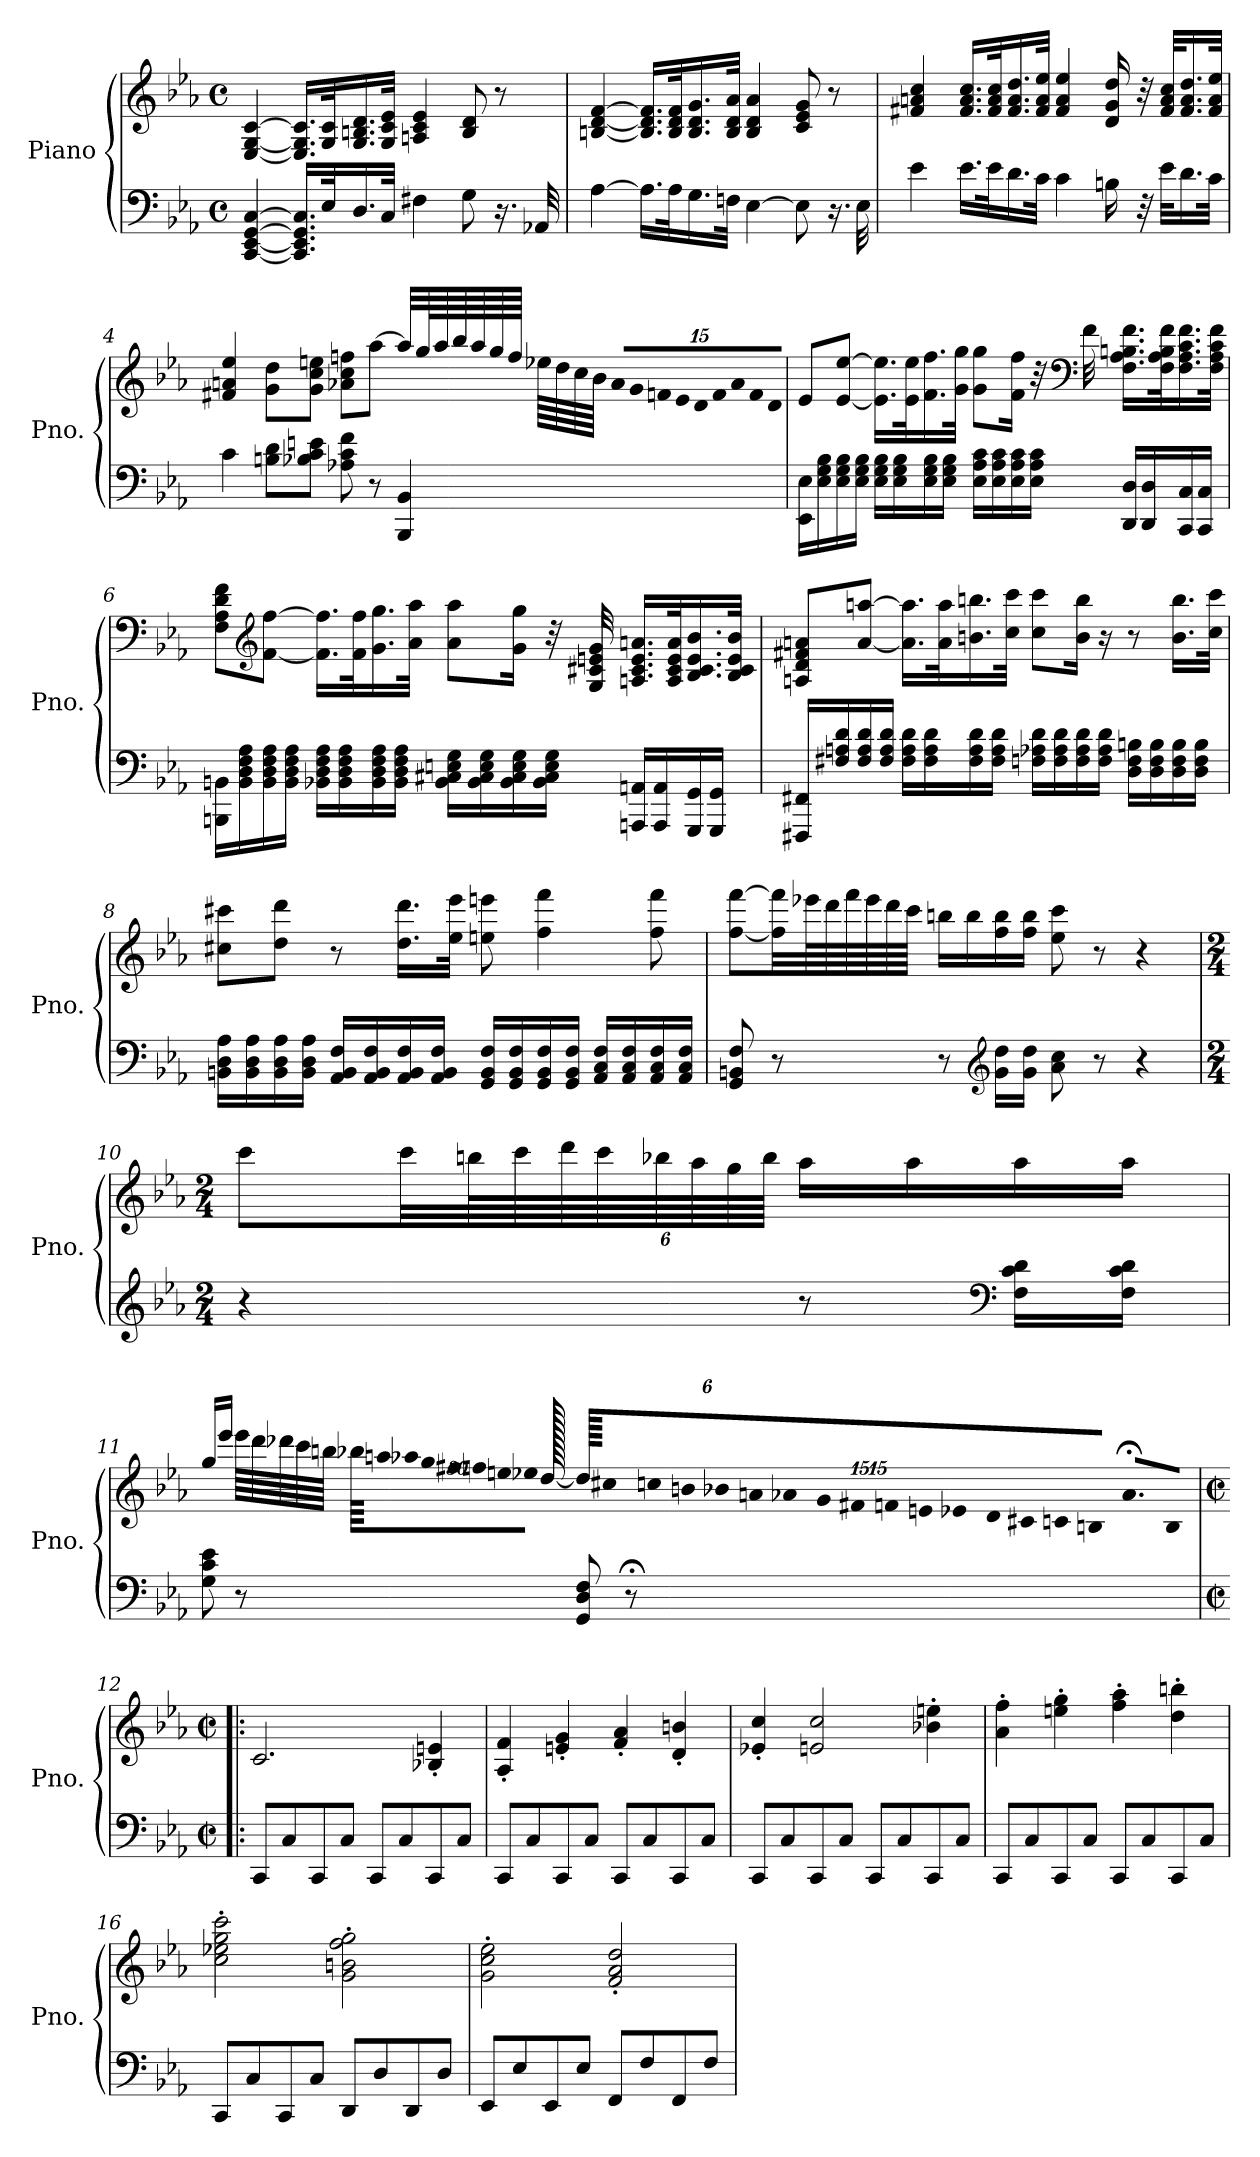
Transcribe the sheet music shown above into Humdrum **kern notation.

**kern	**kern
*part1	*part1
*staff2	*staff1
*I"Piano	*
*I'Pno.	*
*clefF4	*clefG2
*k[b-e-a-]	*k[b-e-a-]
*M4/4	*M4/4
*met(c)	*met(c)
*MM25	*MM25
=1	=1
[4CC/ [4EE-/ [4GG/ [4C/	[4E-/ [4G/ [4c/
16.CC/] 16.EE-/] 16.GG/] 16.C/]LL	16.E-/] 16.G/] 16.c/]LL
32E-/K	32G/ 32c/K
16.D/	16.G/ 16.Bn/ 16.d/
32C/JJk	32G/ 32c/ 32e-/JJk
4F#X\	4An/ 4c/ 4e-/
8G\	8B/ 8d/
16.r	8r
32AA-X/	.
=2	=2
[4A-\	[4Bn/ [4d/ [4f/
16.A-\LL]	16.B/] 16.d/] 16.f/]LL
32A-\K	32B/ 32d/ 32f/K
16.G\	16.B/ 16.d/ 16.g/
32Fn\JJk	32B/ 32d/ 32a-/JJk
[4E-\	4B/ 4d/ 4a-/
8E-\]	8c/ 8e-/ 8g/
16.r	8r
32E-\	.
!!LO:LB:g=z
=3	=3
4e-\	4f#X/ 4an/ 4cc/
16.e-\LL	16.f#/ 16.a/ 16.cc/LL
32e-\K	32f#/ 32a/ 32cc/K
16.d\	16.f#/ 16.a/ 16.dd/
32c\JJk	32f#/ 32a/ 32ee-/JJk
4c\	4f#/ 4a/ 4ee-/
16Bn\	16d/ 16g/ 16dd/
32r	32r
32e-\KLL	32f#/ 32a/ 32cc/KLL
16.d\	16.f#/ 16.a/ 16.dd/
32c\JJk	32f#/ 32a/ 32ee-/JJk
!!LO:LB:g=z
=4	=4
4c\	4f#X/ 4an/ 4ee-/
8Bn\ 8d\L	8g\ 8dd\L
8B-X\ 8c\ 8en\J	8g\ 8cc\ 8een\J
8A-X\ 8c\ 8f\	8a-X\ 8cc\ 8ffn\L
8r	[8aa-\J
4BBB-/ 4BB-/	32aa-/LLL]
.	64gg/L
.	64aa-/
.	64bb-/
.	64aa-/
.	64gg/
.	64ff/JJJJ
.	64ee-X\LLLL
.	64dd\
.	64cc\
.	64b-\JJJJ
*	*Xbrackettup
!	!LO:N:vis=128
.	1920%13a-/LLLLL
!	!LO:N:vis=128
.	1920%13g/
!	!LO:N:vis=128
.	1920%13fn/
!	!LO:N:vis=128
.	1920%13e-/
!	!LO:N:vis=128
.	1920%13d/
!	!LO:N:vis=128
.	1920%13f/
!	!LO:N:vis=128
.	1920%13a-/
!	!LO:N:vis=128
.	1920%13f/
!	!LO:N:vis=128
.	1920%13d/JJJJJ
.	640ryy
!!LO:LB:g=z
=5	=5
16EE-\ 16E-\LL	8e-/L
16E-\ 16G\ 16B-\	.
16E-\ 16G\ 16B-\	[8e-/ [8ee-/J
16E-\ 16G\ 16B-\JJ	.
16E-\ 16G\ 16B-\LL	16.e-\] 16.ee-\]LL
16E-\ 16G\ 16B-\	.
.	32e-\ 32ee-\K
16E-\ 16G\ 16B-\	16.f\ 16.ff\
16E-\ 16G\ 16B-\JJ	.
.	32g\ 32gg\JJk
16E-\ 16A-\ 16c\LL	8g\ 8gg\L
16E-\ 16A-\ 16c\	.
16E-\ 16A-\ 16c\	16f\ 16ff\Jk
16E-\ 16A-\ 16c\JJ	32r
*	*clefF4
.	32f\
16DD/ 16D/LL	16.F\ 16.A-\ 16.Bn\ 16.f\LL
16DD/ 16D/	.
.	32F\ 32A-\ 32B\ 32f\K
16CC/ 16C/	16.F\ 16.A-\ 16.c\ 16.f\
16CC/ 16C/JJ	.
.	32F\ 32A-\ 32c\ 32f\JJk
!!LO:LB:g=z
=6	=6
16BBBn\ 16BBn\LL	8F\ 8A-\ 8d\ 8f\L
16BB\ 16D\ 16F\ 16A-\	.
*	*clefG2
16BB\ 16D\ 16F\ 16A-\	[8f\ [8ff\J
16BB\ 16D\ 16F\ 16A-\JJ	.
16BB-X\ 16D\ 16F\ 16A-\LL	16.f\] 16.ff\]LL
16BB-\ 16D\ 16F\ 16A-\	.
.	32f\ 32ff\K
16BB-\ 16D\ 16F\ 16A-\	16.g\ 16.gg\
16BB-\ 16D\ 16F\ 16A-\JJ	.
.	32a-\ 32aa-\JJk
16BB-\ 16C#X\ 16En\ 16G\LL	8a-\ 8aa-\L
16BB-\ 16C#\ 16E\ 16G\	.
16BB-\ 16C#\ 16E\ 16G\	16g\ 16gg\Jk
16BB-\ 16C#\ 16E\ 16G\JJ	32r
.	32G/ 32c#X/ 32en/ 32g/
16AAAn/ 16AAn/LL	16.An/ 16.c#/ 16.e/ 16.an/LL
16AAA/ 16AA/	.
.	32A/ 32c#/ 32e/ 32a/K
16GGG/ 16GG/	16.B-/ 16.c#/ 16.e/ 16.b-/
16GGG/ 16GG/JJ	.
.	32B-/ 32c#/ 32e/ 32b-/JJk
!!LO:LB:g=z
=7	=7
16FFF#X/ 16FF#X/LL	8An/ 8d/ 8f#X/ 8an/L
16F#X/ 16An/ 16d/	.
16F#/ 16A/ 16d/	[8a/ [8aan/J
16F#/ 16A/ 16d/JJ	.
16F#\ 16A\ 16d\LL	16.a\] 16.aa\]LL
16F#\ 16A\ 16d\	.
.	32a\ 32aa\K
16F#\ 16A\ 16d\	16.bn\ 16.bbn\
16F#\ 16A\ 16d\JJ	.
.	32cc\ 32ccc\JJk
16Fn\ 16A-X\ 16d\LL	8cc\ 8ccc\L
16F\ 16A-\ 16d\	.
16F\ 16A-\ 16d\	16b\ 16bb\Jk
16F\ 16A-\ 16d\JJ	16r
16D\ 16F\ 16Bn\LL	8r
16D\ 16F\ 16B\	.
16D\ 16F\ 16B\	16.b\ 16.bb\LL
16D\ 16F\ 16B\JJ	.
.	32cc\ 32ccc\JJk
=8	=8
16BBn\ 16D\ 16A-\LL	8cc#X\ 8ccc#X\L
16BB\ 16D\ 16A-\	.
16BB\ 16D\ 16A-\	8dd\ 8ddd\J
16BB\ 16D\ 16A-\JJ	.
16AA-/ 16BB/ 16F/LL	8r
16AA-/ 16BB/ 16F/	.
16AA-/ 16BB/ 16F/	16.dd\ 16.ddd\LL
16AA-/ 16BB/ 16F/JJ	.
.	32ee-\ 32eee-\JJk
16GG/ 16BB/ 16F/LL	8een\ 8eeen\
16GG/ 16BB/ 16F/	.
16GG/ 16BB/ 16F/	4ff\ 4fff\
16GG/ 16BB/ 16F/JJ	.
16AA-/ 16C/ 16F/LL	.
16AA-/ 16C/ 16F/	.
16AA-/ 16C/ 16F/	8ff\ 8fff\
16AA-/ 16C/ 16F/JJ	.
!!LO:PB:g=z
=9	=9
8GG/ 8BBn/ 8F/	[8ff\ [8fff\L
8r	32ff\] 32fff\]LL
.	64eee-X\L
.	64ddd\
.	64fff\
.	64eee-\
.	64ddd\
.	64ccc\JJJJ
8r	16bbn\LL
.	16bb\
*clefG2	*
16g\ 16dd\LL	16ff\ 16bb\
16g\ 16dd\JJ	16ff\ 16bb\JJ
8a-\ 8cc\	8ee-\ 8ccc\
8r	8r
4r	4r
!!LO:LB:g=z
=10	=10
*M2/4	*M2/4
4r	8ccc\L
.	32ccc\LL
.	64bbn\L
.	64ccc\
.	96ddd\
.	96ccc\
.	96bb-X\
.	96aa-\
.	96gg\
.	96bb-\JJJJ
8r	16aa-\LL
.	16aa-\
*clefF4	*
16F\ 16c\ 16d\LL	16aa-\
16F\ 16c\ 16d\JJ	16aa-\JJ
!!LO:LB:g=z
=11	=11
8G\ 8c\ 8e-\	16gg/LL
.	16eee-/JJ
8r	96eee-\LLLL
.	96ddd\
.	96ddd-X\
.	96ccc\
.	96bbn\JJJJ
.	96bb-X\LLLL
!	!LO:N:vis=64
.	1920%17aan\
!	!LO:N:vis=64
.	1920%17aa-X\
!	!LO:N:vis=64
.	1920%17gg\
!	!LO:N:vis=64
.	1920%17ff#X\
!	!LO:N:vis=64
.	1920%17ffn\
!	!LO:N:vis=64
.	1920%17een\
!	!LO:N:vis=64
.	1920%17ee-X\JJJJ
.	[1920dd/
8GG/ 8D/ 8F/	960%7dd/LLLLL]
.	128cc#X/
.	128ccn/
.	128bn/
.	128b-X/
.	128an/
.	128a-X/
.	128g/
.	128f#X/
.	128fn/
.	128en/
.	128e-X/
.	128d/
.	128c#X/
.	128cn/
.	128Bn/JJJJJ
.	16.a-;</LL
8r;<	.
.	32B/JJk
.	1920ryy
!!LO:LB:g=z
=12!|:	=12!|:
*M2/2	*M2/2
*met(c|)	*met(c|)
*	*MM200
8CC/L	2.c/
8C/	.
8CC/	.
8C/J	.
8CC/L	.
8C/	.
8CC/	4B-X/' 4en/'
8C/J	.
=13	=13
8CC/L	4A-/' 4f/'
8C/	.
8CC/	4en/' 4g/'
8C/J	.
8CC/L	4f/' 4a-/'
8C/	.
8CC/	4d/' 4bn/'
8C/J	.
=14	=14
8CC/L	4e-X/' 4cc/'
8C/	.
8CC/	2en/ 2cc/
8C/J	.
8CC/L	.
8C/	.
8CC/	4b-X\' 4een\'
8C/J	.
=15	=15
8CC/L	4a-\' 4ff\'
8C/	.
8CC/	4een\' 4gg\'
8C/J	.
8CC/L	4ff\' 4aa-\'
8C/	.
8CC/	4dd\' 4bbn\'
8C/J	.
!!LO:LB:g=z
=16	=16
8CC/L	2cc\' 2ee-X\' 2gg\' 2ccc\'
8C/	.
8CC/	.
8C/J	.
8DD/L	2g\' 2bn\' 2ff\' 2gg\'
8D/	.
8DD/	.
8D/J	.
=17	=17
8EE-/L	2g\' 2cc\' 2ee-\'
8E-/	.
8EE-/	.
8E-/J	.
8FF/L	2f/' 2a-/' 2dd/'
8F/	.
8FF/	.
8F/J	.
=	=
*-	*-
